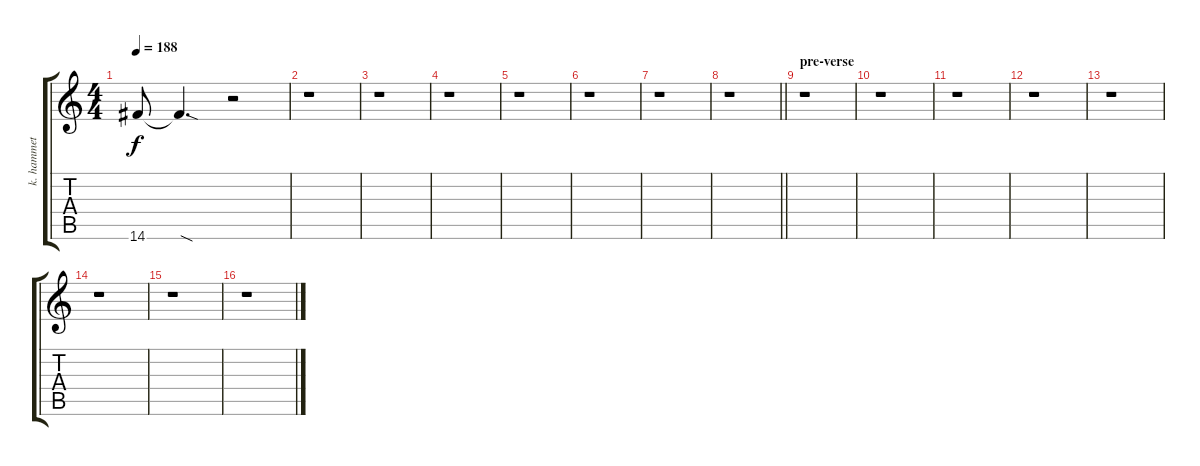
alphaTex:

\track ("k. hammet - lead guitar" "k. hammet ") {instrument distortionguitar}
\staff {score tabs}
\tuning (E4 B3 G3 D3 A2 E2) {hide}
\ts (4 4)
\tempo 188
\clef g2
\ks c
14.6.8{dy f} 14.6{sod t}.4{d} r.2 |
r.1 |
r.1 |
r.1 |
r.1 |
r.1 |
r.1 |
\barLineRight lightlight
r.1 |
\section ("" "pre-verse")
r.1 |
r.1 |
r.1 |
r.1 |
r.1 |
r.1 |
r.1 |
r.1
